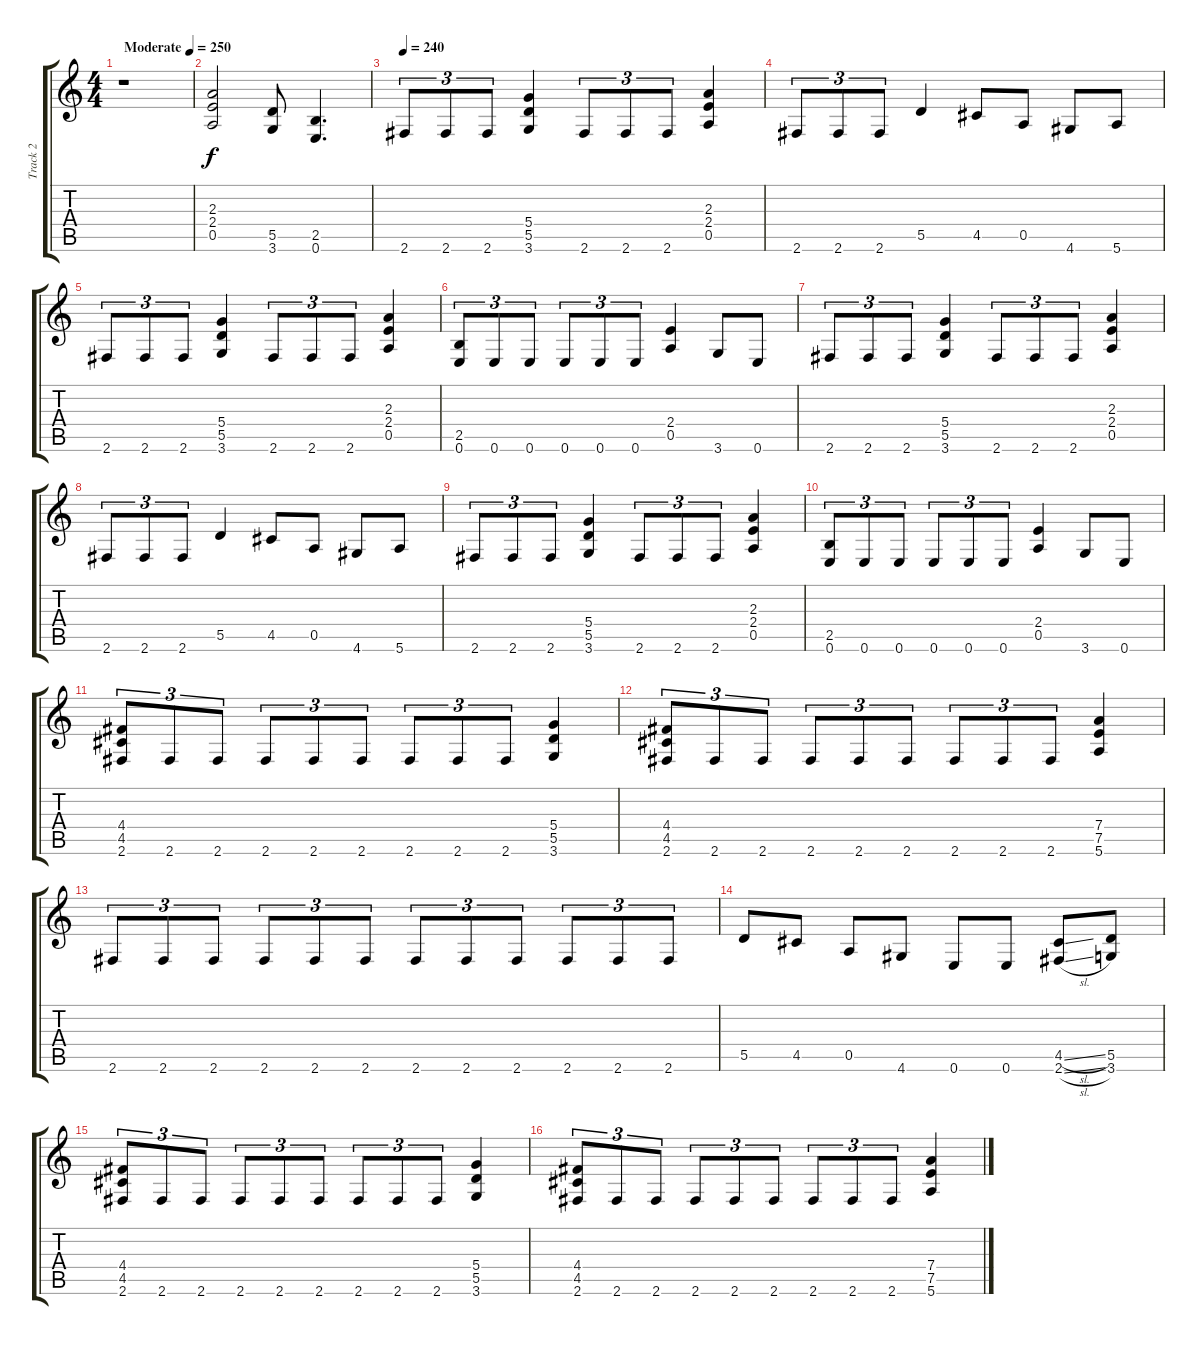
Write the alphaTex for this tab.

\track ("Track 2" "Track 2") {instrument distortionguitar}
\staff {score tabs}
\tuning (E4 B3 G3 D3 A2 E2) {hide}
\ts (4 4)
\tempo (250 "Moderate")
\clef g2
\ks c
r.1{dy f instrument distortionguitar} |
(2.3 2.4 0.5).2 (5.5 3.6).8 (2.5 0.6).4{d} |
\tempo 240
2.6.8{tu (3 2)} 2.6.8{tu (3 2)} 2.6.8{tu (3 2)} (5.4 5.5 3.6).4 2.6.8{tu (3 2)} 2.6.8{tu (3 2)} 2.6.8{tu (3 2)} (2.3 2.4 0.5).4 |
2.6.8{tu (3 2)} 2.6.8{tu (3 2)} 2.6.8{tu (3 2)} 5.5.4 4.5.8 0.5.8 4.6.8 5.6.8 |
2.6.8{tu (3 2)} 2.6.8{tu (3 2)} 2.6.8{tu (3 2)} (5.4 5.5 3.6).4 2.6.8{tu (3 2)} 2.6.8{tu (3 2)} 2.6.8{tu (3 2)} (2.3 2.4 0.5).4 |
(2.5 0.6).8{tu (3 2)} 0.6.8{tu (3 2)} 0.6.8{tu (3 2)} 0.6.8{tu (3 2)} 0.6.8{tu (3 2)} 0.6.8{tu (3 2)} (2.4 0.5).4 3.6.8 0.6.8 |
2.6.8{tu (3 2)} 2.6.8{tu (3 2)} 2.6.8{tu (3 2)} (5.4 5.5 3.6).4 2.6.8{tu (3 2)} 2.6.8{tu (3 2)} 2.6.8{tu (3 2)} (2.3 2.4 0.5).4 |
2.6.8{tu (3 2)} 2.6.8{tu (3 2)} 2.6.8{tu (3 2)} 5.5.4 4.5.8 0.5.8 4.6.8 5.6.8 |
2.6.8{tu (3 2)} 2.6.8{tu (3 2)} 2.6.8{tu (3 2)} (5.4 5.5 3.6).4 2.6.8{tu (3 2)} 2.6.8{tu (3 2)} 2.6.8{tu (3 2)} (2.3 2.4 0.5).4 |
(2.5 0.6).8{tu (3 2)} 0.6.8{tu (3 2)} 0.6.8{tu (3 2)} 0.6.8{tu (3 2)} 0.6.8{tu (3 2)} 0.6.8{tu (3 2)} (2.4 0.5).4 3.6.8 0.6.8 |
(4.4 4.5 2.6).8{tu (3 2)} 2.6.8{tu (3 2)} 2.6.8{tu (3 2)} 2.6.8{tu (3 2)} 2.6.8{tu (3 2)} 2.6.8{tu (3 2)} 2.6.8{tu (3 2)} 2.6.8{tu (3 2)} 2.6.8{tu (3 2)} (5.4 5.5 3.6).4 |
(4.4 4.5 2.6).8{tu (3 2)} 2.6.8{tu (3 2)} 2.6.8{tu (3 2)} 2.6.8{tu (3 2)} 2.6.8{tu (3 2)} 2.6.8{tu (3 2)} 2.6.8{tu (3 2)} 2.6.8{tu (3 2)} 2.6.8{tu (3 2)} (7.4 7.5 5.6).4 |
2.6.8{tu (3 2)} 2.6.8{tu (3 2)} 2.6.8{tu (3 2)} 2.6.8{tu (3 2)} 2.6.8{tu (3 2)} 2.6.8{tu (3 2)} 2.6.8{tu (3 2)} 2.6.8{tu (3 2)} 2.6.8{tu (3 2)} 2.6.8{tu (3 2)} 2.6.8{tu (3 2)} 2.6.8{tu (3 2)} |
5.5.8 4.5.8 0.5.8 4.6.8 0.6.8 0.6.8 (4.5{sl} 2.6{sl}).8 (5.5 3.6).8 |
(4.4 4.5 2.6).8{tu (3 2)} 2.6.8{tu (3 2)} 2.6.8{tu (3 2)} 2.6.8{tu (3 2)} 2.6.8{tu (3 2)} 2.6.8{tu (3 2)} 2.6.8{tu (3 2)} 2.6.8{tu (3 2)} 2.6.8{tu (3 2)} (5.4 5.5 3.6).4 |
(4.4 4.5 2.6).8{tu (3 2)} 2.6.8{tu (3 2)} 2.6.8{tu (3 2)} 2.6.8{tu (3 2)} 2.6.8{tu (3 2)} 2.6.8{tu (3 2)} 2.6.8{tu (3 2)} 2.6.8{tu (3 2)} 2.6.8{tu (3 2)} (7.4 7.5 5.6).4
